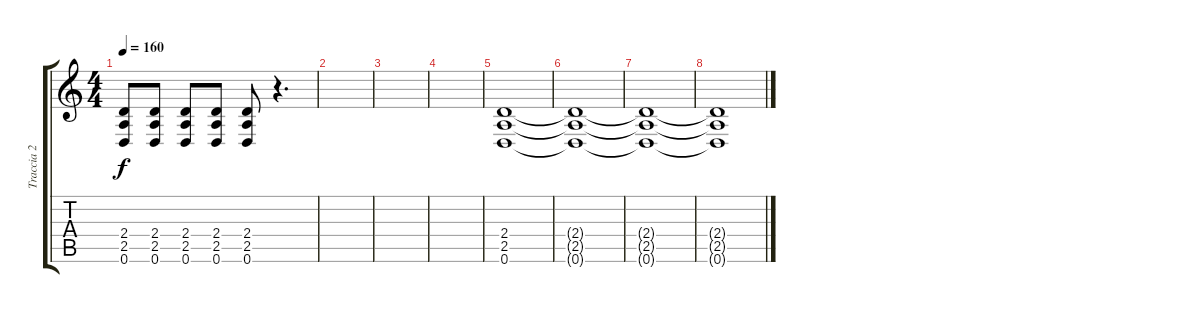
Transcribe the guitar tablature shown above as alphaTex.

\track ("Traccia 2" "Traccia 2") {instrument distortionguitar}
\staff {score tabs}
\tuning (D4 A3 F3 C3 G2 D2) {hide}
\ts (4 4)
\tempo 160
\clef g2
\ks c
(2.4 2.5 0.6).8{dy f} (2.4 2.5 0.6).8 (2.4 2.5 0.6).8 (2.4 2.5 0.6).8 (2.4 2.5 0.6).8 r.4{d} |
|
|
|
(2.4 2.5 0.6).1 |
(2.4{t} 2.5{t} 0.6{t}).1 |
(2.4{t} 2.5{t} 0.6{t}).1 |
(2.4{t} 2.5{t} 0.6{t}).1
